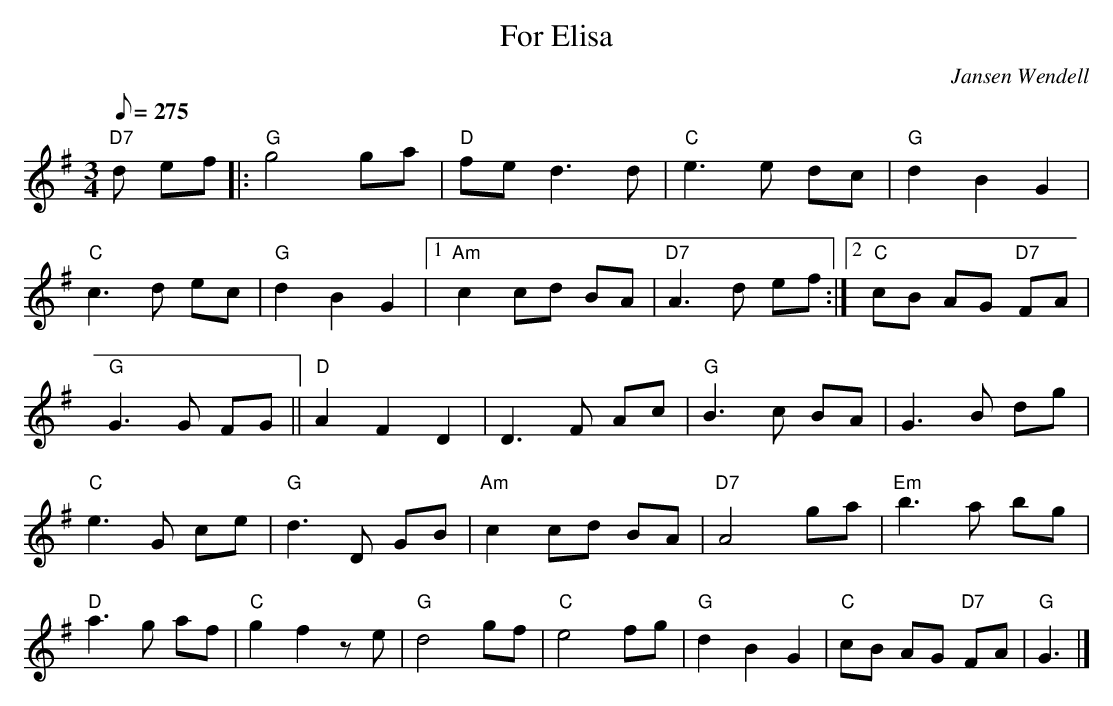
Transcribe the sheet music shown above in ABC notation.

X:1
T: For Elisa
C: Jansen Wendell
M: 3/4
Q:275
K:G
"D7"d ef|:"G"g4ga |"D"fed3d|"C"e3e dc|"G"d2B2G2|!"C"c3d ec|
"G"d2B2G2|1"Am"c2cd BA|"D7"A3d ef:|2"C"cB AG "D7"FA|"G"G3G FG||
"D"A2F2D2|D3F Ac|"G"B3c BA|G3B dg|"C"e3G ce|
"G"d3D GB|"Am"c2cd BA|"D7"A4ga|"Em"b3a bg |"D"a3g af|
"C"g2f2ze|"G"d4gf|"C"e4fg|"G"d2B2G2|"C"cB AG "D7"FA|"G"G3|]
